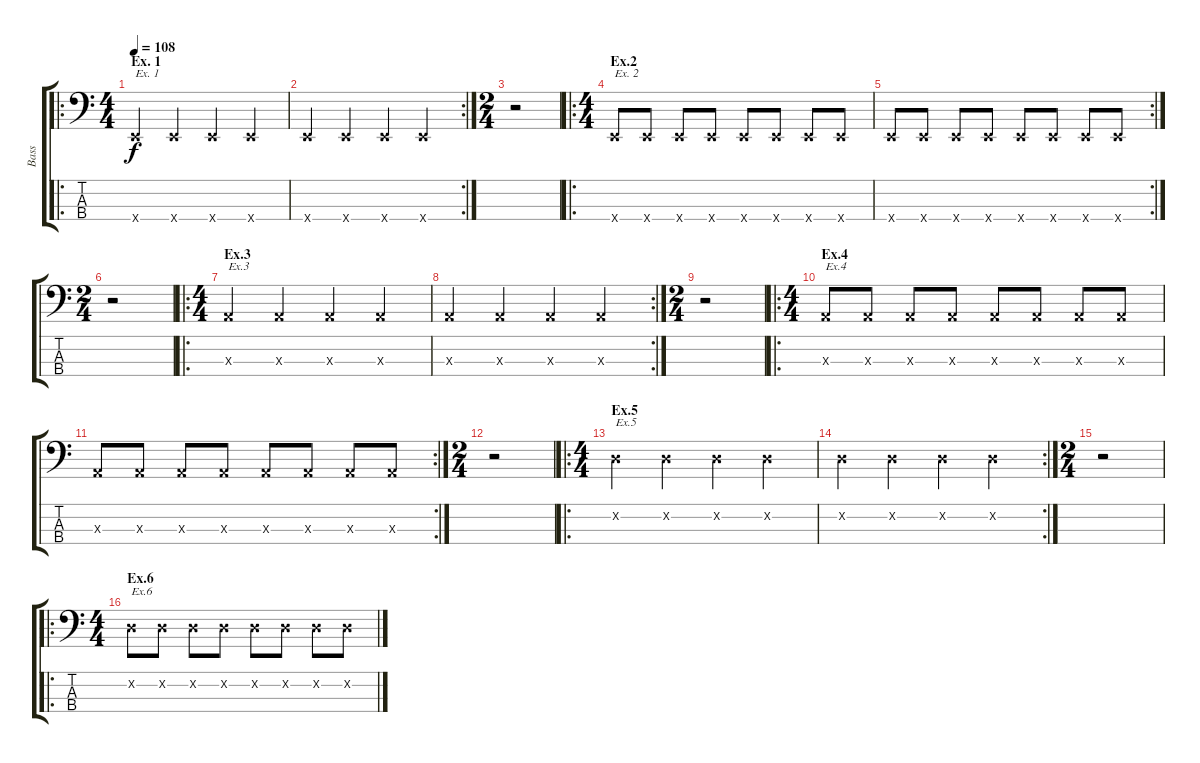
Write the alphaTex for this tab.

\track ("Bass" "Bass") {instrument electricbassfinger}
\staff {score tabs}
\tuning (G2 D2 A1 E1) {hide}
\ro
\ts (4 4)
\section ("" "Ex. 1")
\tempo 108
\clef f4
\ks c
0.4{x}.4{txt "Ex. 1" dy f instrument electricbassfinger} 0.4{x}.4 0.4{x}.4 0.4{x}.4 |
\rc 2
0.4{x}.4 0.4{x}.4 0.4{x}.4 0.4{x}.4 |
\ts (2 4)
r.2 |
\ro
\ts (4 4)
\section ("" "Ex.2")
0.4{x}.8{txt "Ex. 2"} 0.4{x}.8 0.4{x}.8 0.4{x}.8 0.4{x}.8 0.4{x}.8 0.4{x}.8 0.4{x}.8 |
\rc 2
0.4{x}.8 0.4{x}.8 0.4{x}.8 0.4{x}.8 0.4{x}.8 0.4{x}.8 0.4{x}.8 0.4{x}.8 |
\ts (2 4)
r.2 |
\ro
\ts (4 4)
\section ("" "Ex.3")
0.3{x}.4{txt "Ex.3"} 0.3{x}.4 0.3{x}.4 0.3{x}.4 |
\rc 2
0.3{x}.4 0.3{x}.4 0.3{x}.4 0.3{x}.4 |
\ts (2 4)
r.2 |
\ro
\ts (4 4)
\section ("" "Ex.4")
0.3{x}.8{txt "Ex.4"} 0.3{x}.8 0.3{x}.8 0.3{x}.8 0.3{x}.8 0.3{x}.8 0.3{x}.8 0.3{x}.8 |
\rc 2
0.3{x}.8 0.3{x}.8 0.3{x}.8 0.3{x}.8 0.3{x}.8 0.3{x}.8 0.3{x}.8 0.3{x}.8 |
\ts (2 4)
r.2 |
\ro
\ts (4 4)
\section ("" "Ex.5")
0.2{x}.4{txt "Ex.5"} 0.2{x}.4 0.2{x}.4 0.2{x}.4 |
\rc 2
0.2{x}.4 0.2{x}.4 0.2{x}.4 0.2{x}.4 |
\ts (2 4)
r.2 |
\ro
\ts (4 4)
\section ("" "Ex.6")
0.2{x}.8{txt "Ex.6"} 0.2{x}.8 0.2{x}.8 0.2{x}.8 0.2{x}.8 0.2{x}.8 0.2{x}.8 0.2{x}.8
